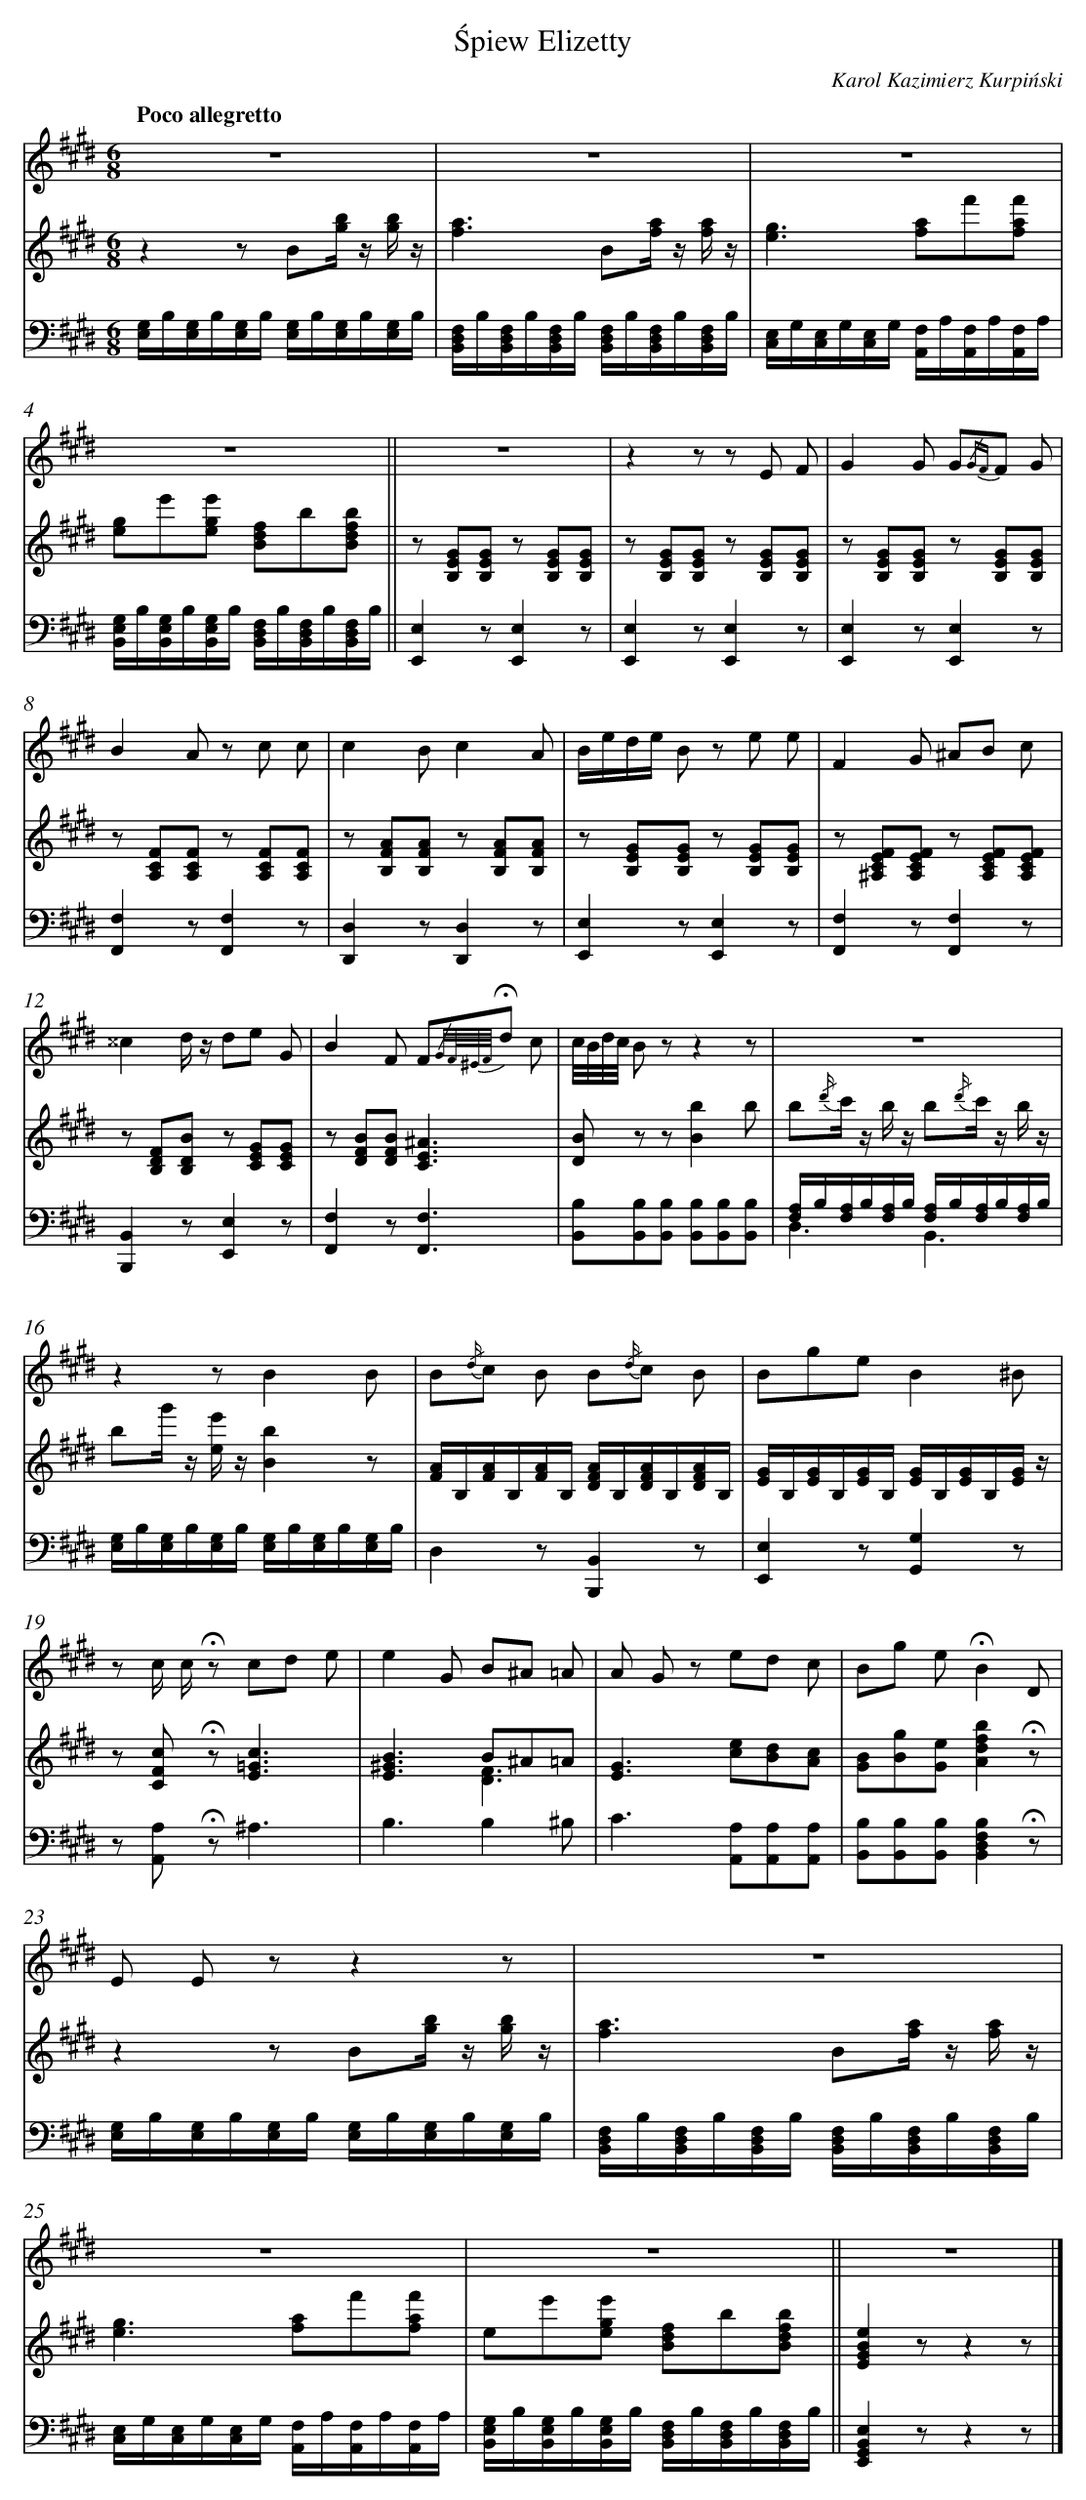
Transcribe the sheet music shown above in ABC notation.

X:1
T: Śpiew Elizetty
C: Karol Kazimierz Kurpiński
L: 1/8
M: 6/8
Q: "Poco allegretto"
V: 1 clef=treble
V: 2 clef=treble
V: 3 clef=bass
K: E
[V:1] z6 |
[V:2] z2z B[b/g/] z/ [b/g/] z/ |
[V:3] [G,/E,/]B,/[G,/E,/]B,/[G,/E,/]B,/ [G,/E,/]B,/[G,/E,/]B,/[G,/E,/]B,/ |
[V:1] z6 |
[V:2] [a2f2]>B2[a/f/] z/ [a/f/] z/ |
[V:3] [F,/D,/B,,/]B,/[F,/D,/B,,/]B,/[F,/D,/B,,/]B,/ [F,/D,/B,,/]B,/[F,/D,/B,,/]B,/[F,/D,/B,,/]B,/ |
[V:1] z6 |
[V:2] [g2e2]>[a2f2]f'[f'af] |
[V:3] [E,/C,/]G,/[E,/C,/]G,/[E,/C,/]G,/ [F,/A,,/]A,/[F,/A,,/]A,/[F,/A,,/]A,/ |
[V:1] z6 ||
[V:2] [ge]e'[e'ge] [fdB]b[bfdB] ||
[V:3] [G,/E,/B,,/]B,/[G,/E,/B,,/]B,/[G,/E,/B,,/]B,/ [F,/D,/B,,/]B,/[F,/D,/B,,/]B,/[F,/D,/B,,/]B,/ ||
[V:1] z6 |
[V:2] z [GEB,][GEB,] z [GEB,][GEB,] |
[V:3] [E,2E,,2]z[E,2E,,2]z |
[V:1] z2z z E F |
[V:2] z [GEB,][GEB,] z [GEB,][GEB,] |
[V:3] [E,2E,,2]z[E,2E,,2]z |
[V:1] G2G G{/GF}F G |
[V:2] z [GEB,][GEB,] z [GEB,][GEB,] |
[V:3] [E,2E,,2]z[E,2E,,2]z |
[V:1] B2A z c c |
[V:2] z [FCA,][FCA,] z [FCA,][FCA,] |
[V:3] [F,2F,,2]z[F,2F,,2]z |
[V:1] c2Bc2A |
[V:2] z [AFB,][AFB,] z [AFB,][AFB,] |
[V:3] [D,2D,,2]z[D,2D,,2]z |
[V:1] B/e/d/e/ B z e e |
[V:2] z [GEB,][GEB,] z [GEB,][GEB,] |
[V:3] [E,2E,,2]z[E,2E,,2]z |
[V:1] F2G ^AB c |
[V:2] z [FEC^A,][FECA,] z [FECA,][FECA,] |
[V:3] [F,2F,,2]z[F,2F,,2]z |
[V:1] ^^c2d/ z/ de G |
[V:2] z [FDB,][BDB,] z [GEC][GEC] |
[V:3] [B,,2B,,,2]z[E,2E,,2]z |
[V:1] B2F F{/G/F//^E//F//}!fermata!d c |
[V:2] z [BFD][BFD][^A3E3C3] |
[V:3] [F,2F,,2]z[F,3F,,3] |
[V:1] c//B//d//c// B zz2z |
[V:2] [BD] z z[b2B2]b |
[V:3] [B,B,,][B,B,,][B,B,,] [B,B,,][B,B,,][B,B,,] |
[V:1] z6 |
[V:2] b{/d'/}c'/ z/ b/ z/ b{/d'/}c'/ z/ b/ z/ |
[V:3] [A,/F,/]B,/[A,/F,/]B,/[A,/F,/]B,/ [A,/F,/]B,/[A,/F,/]B,/[A,/F,/]B,/ & D,3B,,3 |
[V:1] z2zB2B |
[V:2] bg'/ z/ [e'/e/] z/[b2B2]z |
[V:3] [G,/E,/]B,/[G,/E,/]B,/[G,/E,/]B,/ [G,/E,/]B,/[G,/E,/]B,/[G,/E,/]B,/ |
[V:1] B{/d/}c B B{/d/}c B |
[V:2] [A/F/]B,/[A/F/]B,/[A/F/]B,/ [A/F/D/]B,/[A/F/D/]B,/[A/F/D/]B,/ |
[V:3] D,2z[B,,2B,,,2]z |
[V:1] BgeB2^B |
[V:2] [G/E/]B,/[G/E/]B,/[G/E/]B,/ [G/E/]B,/[G/E/]B,/[G/E/] z/ |
[V:3] [E,2E,,2]z[G,2G,,2]z |
[V:1] z c/ c/ !fermata!z cd e |
[V:2] z [cFC] !fermata!z[c3=G3E3] |
[V:3] z [A,A,,] !fermata!z^A,3 |
[V:1] e2G B^A =A |
[V:2] [B2^G2E2]>B2^A=A & x3[F3D3] |
[V:3] B,3B,2^B, |
[V:1] A G z ed c |
[V:2] [G2E2]>[e2c2][dB][cA] |
[V:3] C2>[A,2A,,2][A,A,,][A,A,,] |
[V:1] Bg e!fermata!B2D |
[V:2] [BG][gB][eG][b2f2d2A2]!fermata!z |
[V:3] [B,B,,][B,B,,][B,B,,][B,2F,2D,2B,,2]!fermata!z |
[V:1] E E zz2z |
[V:2] z2z B[b/g/] z/ [b/g/] z/ |
[V:3] [G,/E,/]B,/[G,/E,/]B,/[G,/E,/]B,/ [G,/E,/]B,/[G,/E,/]B,/[G,/E,/]B,/ |
[V:1] z6 |
[V:2] [a2f2]>B2[a/f/] z/ [a/f/] z/ |
[V:3] [F,/D,/B,,/]B,/[F,/D,/B,,/]B,/[F,/D,/B,,/]B,/ [F,/D,/B,,/]B,/[F,/D,/B,,/]B,/[F,/D,/B,,/]B,/ |
[V:1] z6 |
[V:2] [g2e2]>[a2f2]f'[f'af] |
[V:3] [E,/C,/]G,/[E,/C,/]G,/[E,/C,/]G,/ [F,/A,,/]A,/[F,/A,,/]A,/[F,/A,,/]A,/ |
[V:1] z6 ||
[V:2] ee'[e'ge] [fdB]b[bfdB] ||
[V:3] [G,/E,/B,,/]B,/[G,/E,/B,,/]B,/[G,/E,/B,,/]B,/ [F,/D,/B,,/]B,/[F,/D,/B,,/]B,/[F,/D,/B,,/]B,/ ||
[V:1] z6 |]
[V:2] [e2B2G2E2]zz2z |]
[V:3] [E,2B,,2G,,2E,,2]zz2z |]
